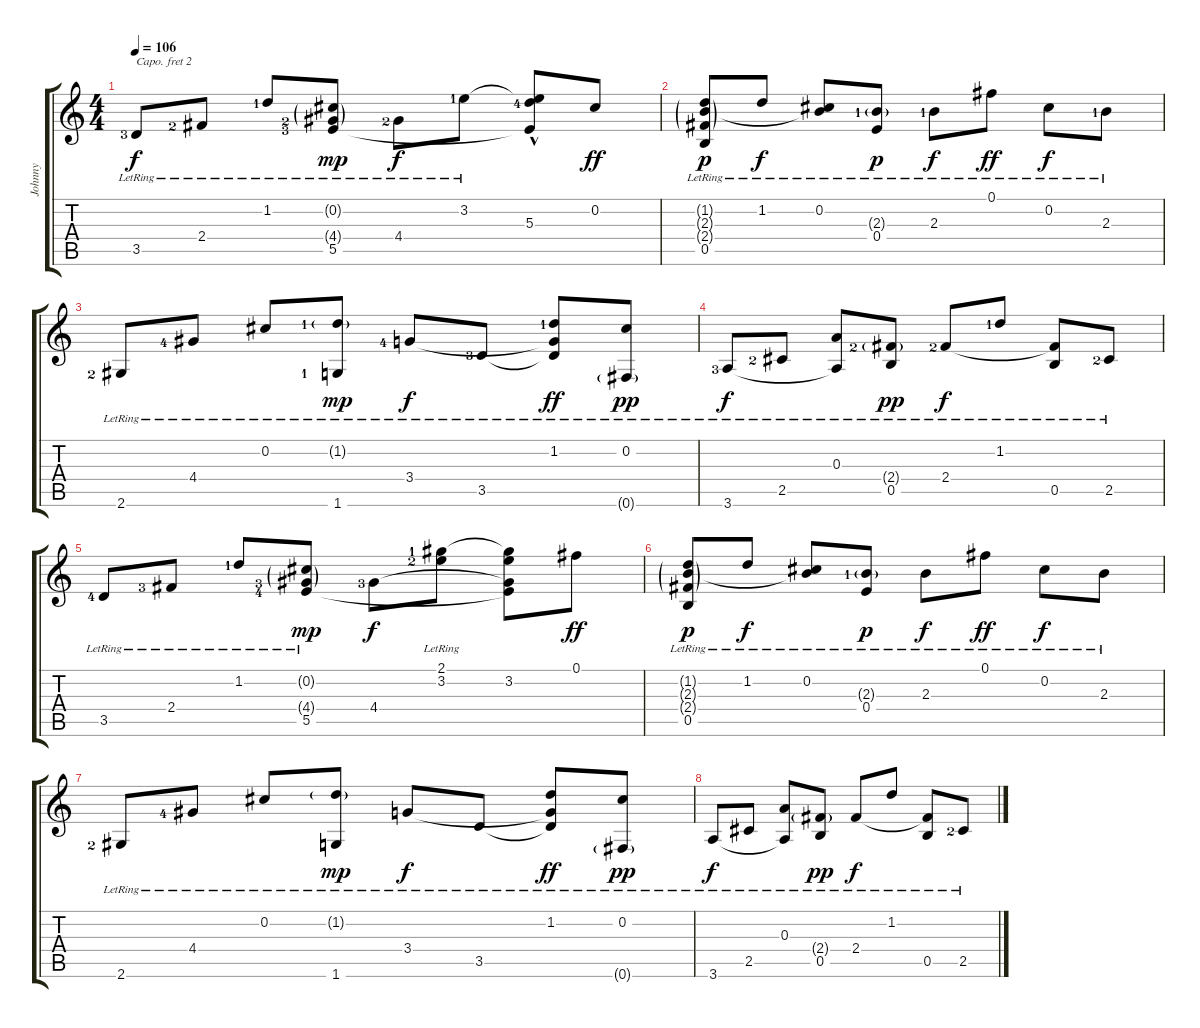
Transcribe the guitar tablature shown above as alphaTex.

\track ("Johnny" "Johnny") {instrument electricguitarclean}
\staff {score tabs}
\capo 2
\tuning (E4 B3 G3 D3 A2 E2) {hide}
\ts (4 4)
\tempo 106
\clef g2
\ks c
3.5{lr lf 4}.8{dy f} 2.4{lr lf 3}.8 1.2{lr lf 2}.8 (0.2{g lr} 4.4{g lr lf 3} 5.5{lr lf 4}).8{dy mp} 4.4{lr lf 3}.8{dy f} 3.2{lr lf 2}.8 (3.2{t} 5.3{hac lf 5} 5.5{t}).8 0.2.8{dy ff} |
(1.2{g lr} 2.3{g lr} 2.4{g lr} 0.5{lr}).8{dy p} 1.2{lr}.8{dy f} (0.2{lr} 2.3{t}).8 (2.3{g lr lf 2} 0.4{lr}).8{dy p} 2.3{lr lf 2}.8{dy f} 0.1{lr}.8{dy ff} 0.2{lr}.8{dy f} 2.3{lr lf 2}.8 |
2.6{lr lf 3}.8 4.4{lr lf 5}.8 0.2{lr}.8 (1.2{g lr lf 2} 1.6{lr lf 2}).8{dy mp} 3.4{lr lf 5}.8{dy f} 3.5{lr lf 4}.8 (1.2{lr lf 2} 3.4{t} 3.5{t}).8{dy ff} (0.2{lr} 0.6{g lr}).8{dy pp} |
3.6{lr lf 4}.8{dy f} 2.5{lr lf 3}.8 (0.3{lr} 3.6{t}).8 (2.4{g lr lf 3} 0.5{lr}).8{dy pp} 2.4{lr lf 3}.8{dy f} 1.2{lr lf 2}.8 (2.4{t} 0.5{lr}).8 2.5{lr lf 3}.8 |
3.5{lr lf 5}.8 2.4{lr lf 4}.8 1.2{lr lf 2}.8 (0.2{g lr} 4.4{g lr lf 4} 5.5{lr lf 5}).8{dy mp} 4.4{lf 4}.8{dy f} (2.1{lr lf 2} 3.2{lr lf 3}).8 (2.1{t} 3.2 4.4{t} 5.5{t}).8 0.1.8{dy ff} |
(1.2{g lr} 2.3{g lr} 2.4{g lr} 0.5{lr}).8{dy p} 1.2{lr}.8{dy f} (0.2{lr} 2.3{t}).8 (2.3{g lr lf 2} 0.4{lr}).8{dy p} 2.3{lr}.8{dy f} 0.1{lr}.8{dy ff} 0.2{lr}.8{dy f} 2.3{lr}.8 |
2.6{lr lf 3}.8 4.4{lr lf 5}.8 0.2{lr}.8 (1.2{g lr} 1.6{lr}).8{dy mp} 3.4{lr}.8{dy f} 3.5{lr}.8 (1.2{lr} 3.4{t} 3.5{t}).8{dy ff} (0.2{lr} 0.6{g lr}).8{dy pp} |
3.6{lr}.8{dy f} 2.5{lr}.8 (0.3{lr} 3.6{t}).8 (2.4{g lr} 0.5{lr}).8{dy pp} 2.4{lr}.8{dy f} 1.2{lr}.8 (2.4{t} 0.5{lr}).8 2.5{lr lf 3}.8
